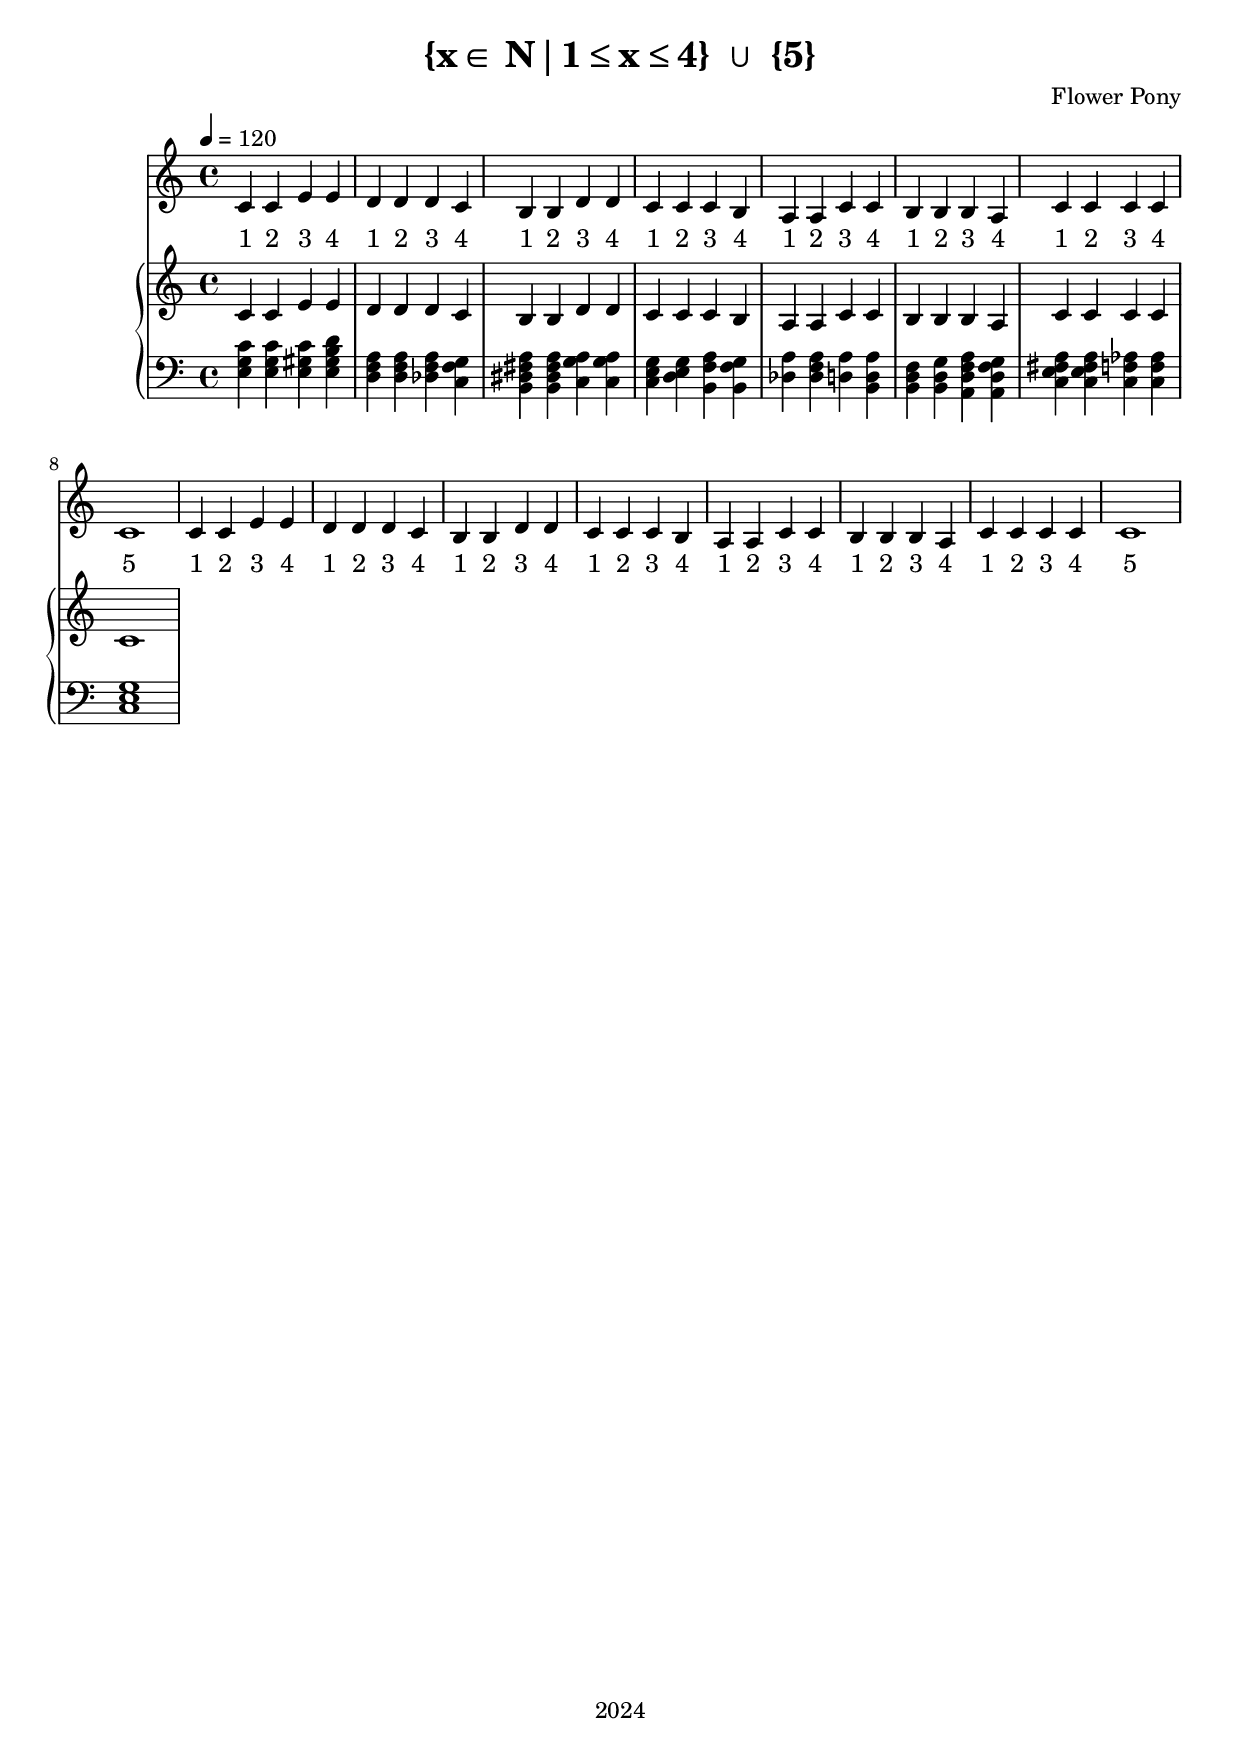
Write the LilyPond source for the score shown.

\version "2.21.0"

\header {
 date = "2024"
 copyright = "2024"
 title = "{x∈ N∣1≤x≤4} ∪ {5}"
 composer = "Flower Pony"
}

lyricsPattern =  \lyricmode {
  "1"4 "2"4 "3"4 "4"4
}

lyricsSection = \lyricmode { \lyricsPattern  
                                \lyricsPattern 
                                \lyricsPattern 
                                \lyricsPattern 
                                \lyricsPattern
                                \lyricsPattern
                                \lyricsPattern
                                "5"1  } 

melodyPattern = { c'4 c'4 e'4 e'4 
                  d'4 d'4 d'4 c'4 
                                          b4  b4  d'4 d'4 
                                          c'4 c'4 c'4 b4 
                                          a4  a4  c'4 c'4 
                                          b4  b4  b4  a4
                                          c'4  c'4  c'4  c'4
                                          c'1 }


\book {
  \score {
  <<
    \new Staff = "singer" <<
      \new Voice = "vocal" { \time 4/4  \melodyPattern
                                        \melodyPattern }
      \addlyrics { \time 4/4 

                    \lyricsSection
                    \lyricsSection }
                            
    >>
\new PianoStaff = "piano" <<
      \new Staff = "upper" {
        \set Staff.midiInstrument = "glockenspiel"
        \tempo 4 = 120 % This sets the quarter note (crotchet) to 120 BPM

       \clef treble 
        \time 4/4 


                                        { c'4 c'4 e'4 e'4 
                                          d'4 d'4 d'4 c'4 
                                          b4  b4  d'4 d'4 
                                          c'4 c'4 c'4 b4 
                                          a4  a4  c'4 c'4 
                                          b4  b4  b4  a4
                                          c'4  c'4  c'4  c'4
                                          c'1}
      }
      \new Staff = "lower" { 
        \set Staff.midiInstrument = "glockenspiel"
        \tempo 4 = 120 % This sets the quarter note (crotchet) to 120 BPM

        \clef bass 
        \time 4/4 { 
          <e g c'>4 <e g c'>4 <e gis c'>4 <e gis b d'>4
          <d f a>4 <d f a>4  <des f a>4 <c f g>4
          <b, dis fis a>4 <b, dis fis a>4 <c g a>4 <c g a>4
          <c e g>4 <d e g>4 <b, f a>4 <b, f g>4 
          <a des>4 <a f des>4 <a d>4 <b, a d>4 
          <b, d f>4 <b, d g>4 <a, d f a>4 <a, d f g>4
          <c e fis a>4 <c e fis a>4 <c f aes>4 <c f aes>4
          <c e g>1} 
      }
    >>


  >>
  \layout { }
  \midi { }
  }
}
